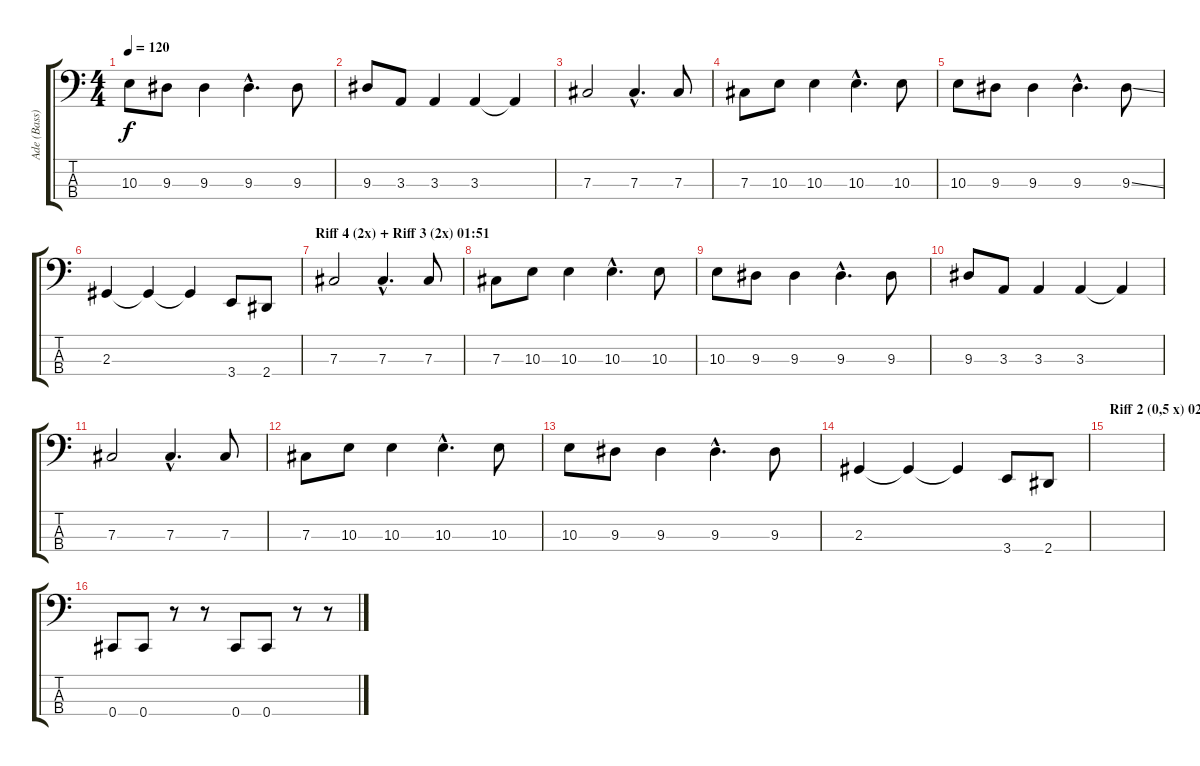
\track ("Ade (Bass)" "Ade (Bass)") {instrument electricbasspick}
\staff {score tabs}
\tuning (E2 B1 Gb1 Db1) {hide}
\ts (4 4)
\tempo 120
\clef f4
\ks c
10.3.8{dy f} 9.3.8 9.3.4 9.3{hac}.4{d} 9.3.8 |
9.3.8 3.3.8 3.3.4 3.3.4 3.3{t}.4 |
7.3.2 7.3{hac}.4{d} 7.3.8 |
7.3.8 10.3.8 10.3.4 10.3{hac}.4{d} 10.3.8 |
10.3.8 9.3.8 9.3.4 9.3{hac}.4{d} 9.3{ss}.8 |
2.3.4 2.3{t}.4 2.3{t}.4 3.4.8 2.4.8 |
\section ("" "Riff 4 (2x) + Riff 3 (2x) 01:51")
7.3.2 7.3{hac}.4{d} 7.3.8 |
7.3.8 10.3.8 10.3.4 10.3{hac}.4{d} 10.3.8 |
10.3.8 9.3.8 9.3.4 9.3{hac}.4{d} 9.3.8 |
9.3.8 3.3.8 3.3.4 3.3.4 3.3{t}.4 |
7.3.2 7.3{hac}.4{d} 7.3.8 |
7.3.8 10.3.8 10.3.4 10.3{hac}.4{d} 10.3.8 |
10.3.8 9.3.8 9.3.4 9.3{hac}.4{d} 9.3.8 |
2.3.4 2.3{t}.4 2.3{t}.4 3.4.8 2.4.8 |
\section ("" "Riff 2 (0,5 x) 02:11")
|
0.4.8 0.4.8 r.8 r.8 0.4.8 0.4.8 r.8 r.8
